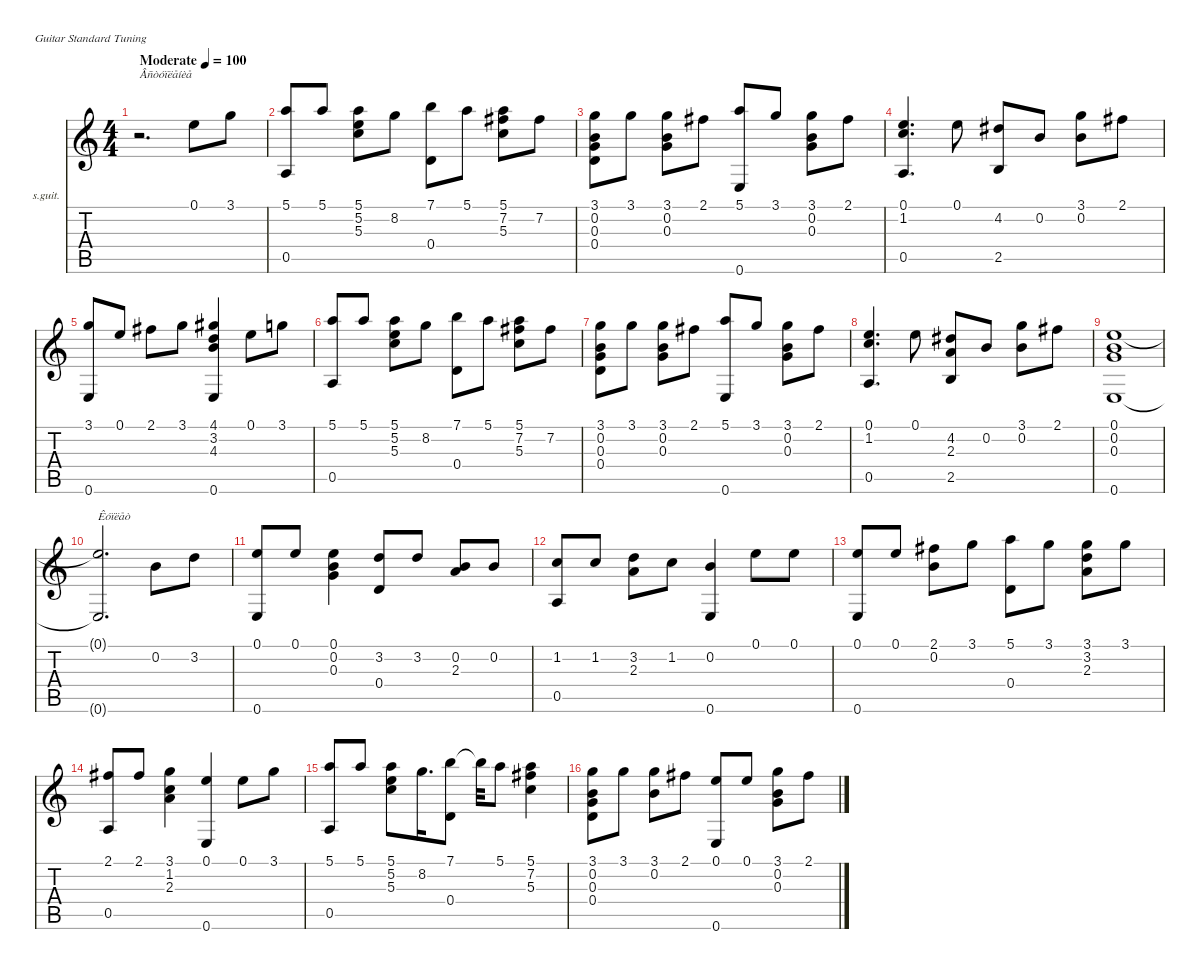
\defaultSystemsLayout 4
\hideDynamics
\bracketExtendMode nobrackets
\firstSystemTrackNameOrientation horizontal
\otherSystemsTrackNameOrientation horizontal
\track ("Гитара" "s.guit.") {instrument acousticguitarsteel}
\staff {score tabs}
\tuning (E4 B3 G3 D3 A2 E2)
\ts (4 4)
\beaming (8 2 2 2 2)
\tempo (100 "Moderate")
\clef g2
\ks c
r.2{d txt "Âñòóïëåíèå" dy f instrument acousticguitarsteel beam Down} 0.1.8{beam Down} 3.1.8{beam Down} |
(5.1 0.5).8{beam Up} 5.1.8{beam Up} (5.1 5.2 5.3).8{beam Down} 8.2.8{beam Down} (7.1 0.4).8{beam Down} 5.1.8{beam Down} (5.1 7.2{acc #} 5.3).8{beam Down} 7.2{acc #}.8{beam Down} |
(3.1 0.2 0.3 0.4).8{beam Down} 3.1.8{beam Down} (3.1 0.2 0.3).8{beam Down} 2.1{acc #}.8{beam Down} (5.1 0.6).8{beam Up} 3.1.8{beam Up} (3.1 0.2 0.3).8{beam Down} 2.1{acc #}.8{beam Down} |
(0.1 1.2 0.5).4{d beam Up} 0.1.8{beam Down} (4.2{acc #} 2.5).8{beam Up} 0.2.8{beam Up} (3.1 0.2).8{beam Down} 2.1{acc #}.8{beam Down} |
(3.1 0.6).8{beam Up} 0.1.8{beam Up} 2.1{acc #}.8{beam Down} 3.1.8{beam Down} (4.1{acc #} 3.2 4.3 0.6).4{beam Up} 0.1.8{beam Down} 3.1.8{beam Down} |
(5.1 0.5).8{beam Up} 5.1.8{beam Up} (5.1 5.2 5.3).8{beam Down} 8.2.8{beam Down} (7.1 0.4).8{beam Down} 5.1.8{beam Down} (5.1 7.2{acc #} 5.3).8{beam Down} 7.2{acc #}.8{beam Down} |
(3.1 0.2 0.3 0.4).8{beam Down} 3.1.8{beam Down} (3.1 0.2 0.3).8{beam Down} 2.1{acc #}.8{beam Down} (5.1 0.6).8{beam Up} 3.1.8{beam Up} (3.1 0.2 0.3).8{beam Down} 2.1{acc #}.8{beam Down} |
(0.1 1.2 0.5).4{d beam Up} 0.1.8{beam Down} (4.2{acc #} 2.3 2.5).8{beam Up} 0.2.8{beam Up} (3.1 0.2).8{beam Down} 2.1{acc #}.8{beam Down} |
(0.1 0.2 0.3 0.6).1{dy ff beam Up} |
(0.6{t} 0.1{t}).2{d txt "Êóïëåò" dy mf beam Up} 0.2.8{dy f beam Down} 3.2.8{beam Down} |
(0.1 0.6).8{beam Up} 0.1.8{beam Up} (0.1 0.2 0.3).4{beam Down} (3.2 0.4).8{dy mf beam Up} 3.2.8{dy f beam Up} (0.2 2.3).8{beam Up} 0.2.8{beam Up} |
(1.2 0.5).8{beam Up} 1.2.8{beam Up} (3.2 2.3).8{beam Down} 1.2.8{beam Down} (0.2 0.6).4{beam Up} 0.1.8{beam Down} 0.1.8{beam Down} |
(0.1 0.6).8{beam Up} 0.1.8{beam Up} (2.1{acc #} 0.2).8{beam Down} 3.1.8{beam Down} (5.1 0.4).8{beam Down} 3.1.8{beam Down} (3.1 3.2 2.3).8{beam Down} 3.1.8{beam Down} |
(2.1{acc #} 0.5).8{beam Up} 2.1{acc #}.8{beam Up} (3.1 1.2 2.3).4{beam Down} (0.1 0.6).4{beam Up} 0.1.8{beam Down} 3.1.8{beam Down} |
(5.1 0.5).8{beam Up} 5.1.8{beam Up} (5.1 5.2 5.3).8{beam Down} 8.2.16{d beam Down} (7.1 0.4).8{beam Down} 7.1{t}.32{beam Down} 5.1.8{beam Down} (5.1 7.2{acc #} 5.3).4{beam Down} |
(3.1 0.2 0.3 0.4).8{beam Down} 3.1.8{beam Down} (3.1 0.2).8{beam Down} 2.1{acc #}.8{beam Down} (0.1 0.6).8{beam Up} 0.1.8{beam Up} (3.1 0.2 0.3).8{beam Down} 2.1{acc #}.8{beam Down}
